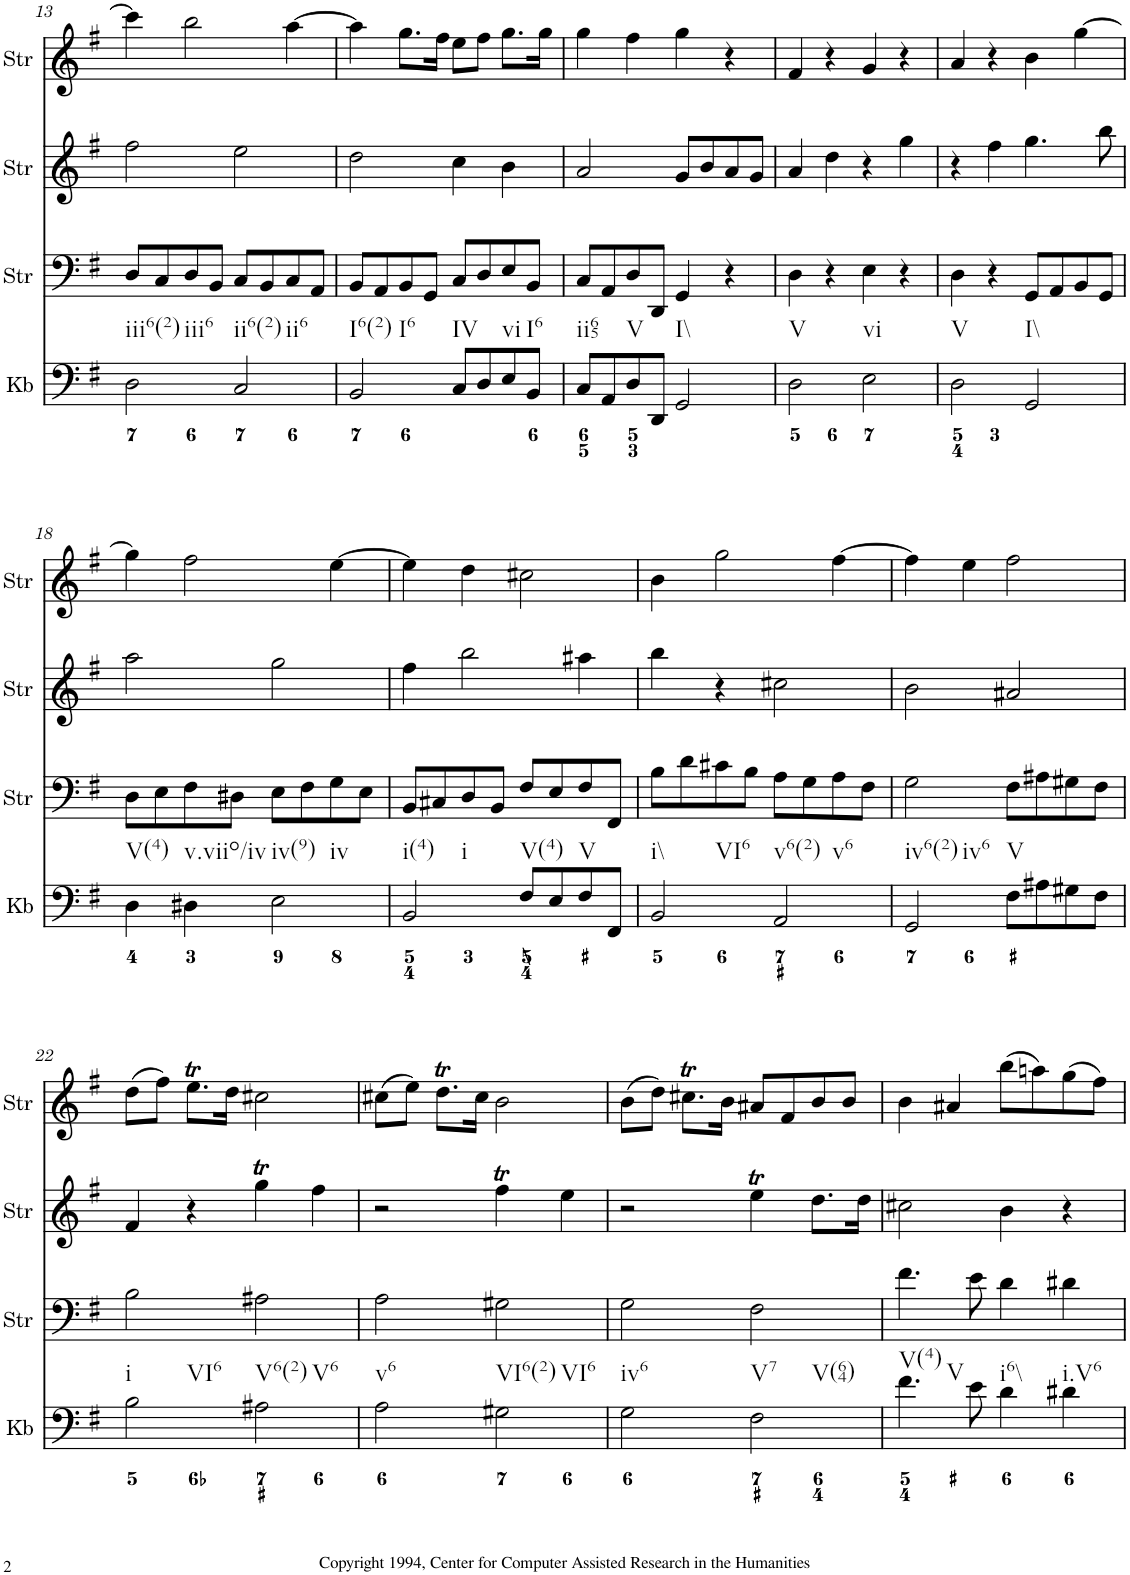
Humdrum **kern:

**kern	**kern	**kern	**kern
*part4	*part3	*part2	*part1
*staff4	*staff3	*staff2	*staff1
*I"Keyboard	*I"StringInstrument	*I"StringInstrument	*I"StringInstrument
*I'Kb	*I'Str	*I'Str	*I'Str
!!LO:PB:g=z
*clefF4	*clefF4	*clefG2	*clefG2
*k[f#]	*k[f#]	*k[f#]	*k[f#]
*M4/4	*M4/4	*M4/4	*M4/4
=13	=13	=13	=13
!LO:TX:b:t=iii6(2)	!	!	!
!LO:TX:b:t=iii6	!	!	!
2D\	8D/L	2ff#\	4ccc\]
.	8C/	.	.
.	8D/	.	2bb\
.	8BB/J	.	.
!LO:TX:b:t=ii6(2)	!	!	!
!LO:TX:b:t=ii6	!	!	!
2C/	8C/L	2ee\	.
.	8BB/	.	.
.	8C/	.	[4aa\
.	8AA/J	.	.
=14	=14	=14	=14
!LO:TX:b:t=I6(2)	!	!	!
!LO:TX:b:t=I6	!	!	!
2BB/	8BB/L	2dd\	4aa\]
.	8AA/	.	.
.	8BB/	.	8.gg\L
.	8GG/J	.	.
.	.	.	16ff#\Jk
!LO:TX:b:t=IV	!	!	!
8C/L	8C/L	4cc\	8ee\L
8D/	8D/	.	8ff#\J
!LO:TX:b:t=vi	!	!	!
8E/	8E/	4b\	8.gg\L
!LO:TX:b:t=I6	!	!	!
8BB/J	8BB/J	.	.
.	.	.	16gg\Jk
=15	=15	=15	=15
!LO:TX:b:t=ii65	!	!	!
8C/L	8C/L	2a/	4gg\
8AA/	8AA/	.	.
!LO:TX:b:t=V	!	!	!
8D/	8D/	.	4ff#\
8DD/J	8DD/J	.	.
!LO:TX:b:t=I\\	!	!	!
2GG/	4GG/	8g/L	4gg\
.	.	8b/	.
.	4r	8a/	4r
.	.	8g/J	.
=16	=16	=16	=16
!LO:TX:b:t=V	!	!	!
2D\	4D\	4a/	4f#/
.	4r	4dd\	4r
!LO:TX:b:t=vi	!	!	!
2E\	4E\	4r	4g/
.	4r	4gg\	4r
=17	=17	=17	=17
!LO:TX:b:t=V	!	!	!
2D\	4D\	4r	4a/
.	4r	4ff#\	4r
!LO:TX:b:t=I\\	!	!	!
2GG/	8GG/L	4.gg\	4b\
.	8AA/	.	.
.	8BB/	.	[4gg\
.	8GG/J	8bb\	.
!!LO:LB:g=z
=18	=18	=18	=18
!LO:TX:b:t=V(4)	!	!	!
4D\	8D\L	2aa\	4gg\]
.	8E\	.	.
!LO:TX:b:t=v.viio/iv	!	!	!
4D#X\	8F#\	.	2ff#\
.	8D#X\J	.	.
!LO:TX:b:t=iv(9)	!	!	!
!LO:TX:b:t=iv	!	!	!
2E\	8E\L	2gg\	.
.	8F#\	.	.
.	8G\	.	[4ee\
.	8E\J	.	.
=19	=19	=19	=19
!LO:TX:b:t=i(4)	!	!	!
!LO:TX:b:t=i	!	!	!
2BB/	8BB/L	4ff#\	4ee\]
.	8C#X/	.	.
.	8D/	2bb\	4dd\
.	8BB/J	.	.
!LO:TX:b:t=V(4)	!	!	!
8F#/L	8F#/L	.	2cc#X\
8E/	8E/	.	.
!LO:TX:b:t=V	!	!	!
8F#/	8F#/	4aa#X\	.
8FF#/J	8FF#/J	.	.
=20	=20	=20	=20
!LO:TX:b:t=i\\	!	!	!
!LO:TX:b:t=VI6	!	!	!
2BB/	8B\L	4bb\	4b\
.	8d\	.	.
.	8c#X\	4r	2gg\
.	8B\J	.	.
!LO:TX:b:t=v6(2)	!	!	!
!LO:TX:b:t=v6	!	!	!
2AA/	8A\L	2cc#X\	.
.	8G\	.	.
.	8A\	.	[4ff#\
.	8F#\J	.	.
=21	=21	=21	=21
!LO:TX:b:t=iv6(2)	!	!	!
!LO:TX:b:t=iv6	!	!	!
2GG/	2G\	2b\	4ff#\]
.	.	.	4ee\
!LO:TX:b:t=V	!	!	!
8F#\L	8F#\L	2a#X/	2ff#\
8A#X\	8A#X\	.	.
8G#X\	8G#X\	.	.
8F#\J	8F#\J	.	.
!!LO:LB:g=z
=22	=22	=22	=22
!LO:TX:b:t=i	!	!	!
!LO:TX:b:t=VI6	!	!	!
2B\	2B\	4f#/	(8dd\L
.	.	.	8ff#\J)
.	.	4r	8.eeT\L
.	.	.	16dd\Jk
!LO:TX:b:t=V6(2)	!	!	!
!LO:TX:b:t=V6	!	!	!
2A#X\	2A#X\	4ggT\	2cc#X\
.	.	4ff#\	.
=23	=23	=23	=23
!LO:TX:b:t=v6	!	!	!
2A\	2A\	2r	(8cc#X\L
.	.	.	8ee\J)
.	.	.	8.ddT\L
.	.	.	16cc#\Jk
!LO:TX:b:t=VI6(2)	!	!	!
!LO:TX:b:t=VI6	!	!	!
2G#X\	2G#X\	4ff#t\	2b\
.	.	4ee\	.
=24	=24	=24	=24
!LO:TX:b:t=iv6	!	!	!
2G\	2G\	2r	(8b\L
.	.	.	8dd\J)
.	.	.	8.cc#Xt\L
.	.	.	16b\Jk
!LO:TX:b:t=V7	!	!	!
!LO:TX:b:t=V(64)	!	!	!
2F#\	2F#\	4eeT\	8a#X/L
.	.	.	8f#/
.	.	8.dd\L	8b/
.	.	.	8b/J
.	.	16dd\Jk	.
=25	=25	=25	=25
!LO:TX:b:t=V(4)	!	!	!
!LO:TX:b:t=V	!	!	!
4.f#\	4.f#\	2cc#X\	4b\
.	.	.	4a#X/
8e\	8e\	.	.
!LO:TX:b:t=i6\\	!	!	!
4d\	4d\	4b\	(8bb\L
.	.	.	8aan\)
!LO:TX:b:t=i.V6	!	!	!
4d#X\	4d#X\	4r	(8gg\
.	.	.	8ff#\J)
=	=	=	=
*-	*-	*-	*-
